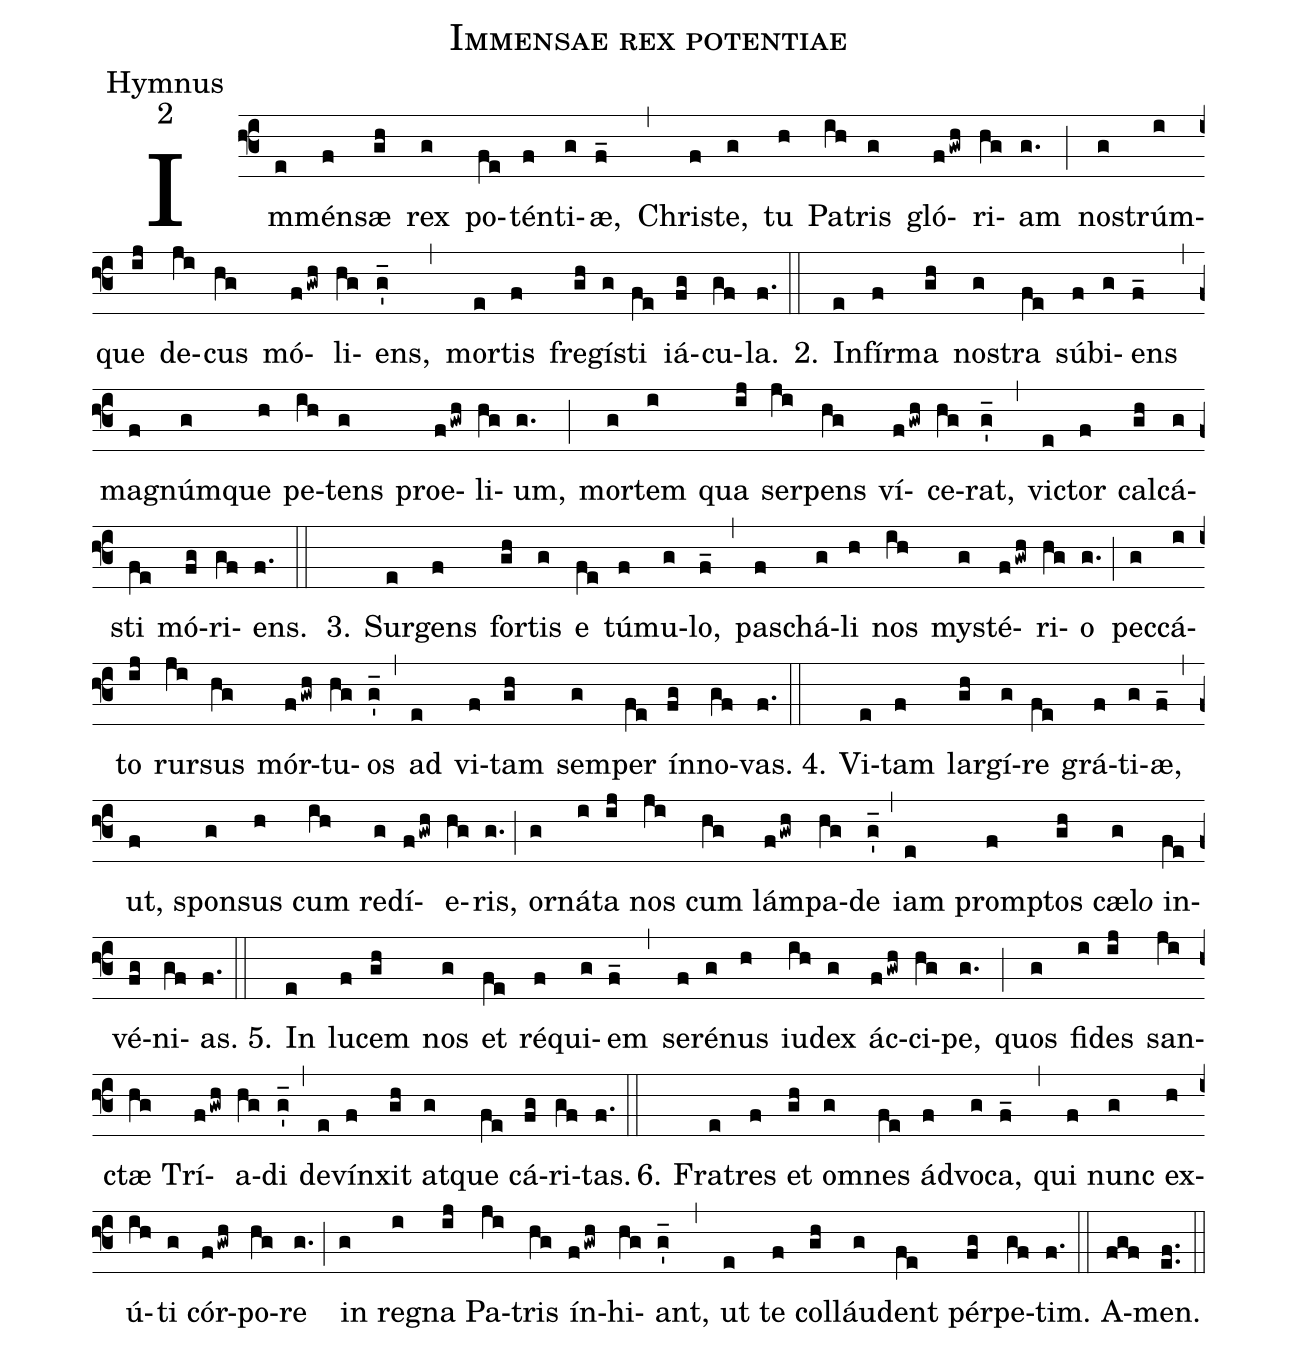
name:Immensae rex potentiae;
office-part:Hymnus;
mode:2;
%%
(f3)Im(e)mén(f)sæ(gh) rex(g) po(fe)tén(f)ti(g)æ,(f_) (,)
Chri(f)ste,(g) tu(h) Pa(ih)tris(g) gló(fgwh)ri(hg)am(g.) (;)
no(g)strúm(i)que(ij) de(ji)cus(hg) mó(fgwh)li(hg)ens,(g_') (,)
mor(e)tis(f) fre(gh)gí(g)sti(fe) iá(fg)cu(gf)la.(f.) (::)

2.() In(e)fír(f)ma(gh) no(g)stra(fe) súb(f)i(g)ens(f_) (,)
ma(f)gnúm(g)que(h) pe(ih)tens(g) proe(fgwh)li(hg)um,(g.) (;)
mor(g)tem(i) qua(ij) ser(ji)pens(hg) ví(fgwh)ce(hg)rat,(g_') (,)
vi(e)ctor(f) cal(gh)cá(g)sti(fe) mó(fg)ri(gf)ens.(f.) (::)

3.() Sur(e)gens(f) for(gh)tis(g) e(fe) tú(f)mu(g)lo,(f_) (,)
pas(f)chá(g)li(h) nos(ih) my(g)sté(fgwh)ri(hg)o(g.) (;)
pec(g)cá(i)to(ij) rur(ji)sus(hg) mór(fgwh)tu(hg)os(g_') (,)
ad(e) vi(f)tam(gh) sem(g)per(fe) ín(fg)no(gf)vas.(f.) (::)

4.() Vi(e)tam(f) lar(gh)gí(g)re(fe) grá(f)ti(g)æ,(f_) (,)
ut,(f) spon(g)sus(h) cum(ih) red(g)í(fgwh)e(hg)ris,(g.) (;)
or(g)ná(i)ta(ij) nos(ji) cum(hg) lám(fgwh)pa(hg)de(g_') (,)
iam(e) prom(f)ptos(gh) cæl<i>o</i>(g) in(fe)vé(fg)ni(gf)as.(f.) (::)

5.() In(e) lu(f)cem(gh) nos(g) et(fe) ré(f)qui(g)em(f_) (,)
se(f)ré(g)nus(h) iu(ih)dex(g) ác(fgwh)ci(hg)pe,(g.) (;)
quos(g) fi(i)des(ij) san(ji)ctæ(hg) Trí(fgwh)a(hg)di(g_') (,)
de(e)vín(f)xit(gh) at(g)que(fe) cá(fg)ri(gf)tas.(f.) (::)

6.() Fra(e)tres(f) et(gh) om(g)nes(fe) ád(f)vo(g)ca,(f_) (,)
qui(f) nunc(g) ex(h)ú(ih)ti(g) cór(fgwh)po(hg)re(g.) (;)
in(g) re(i)gna(ij) Pa(ji)tris(hg) ín(fgwh)hi(hg)ant,(g_') (,)
ut(e) te(f) col(gh)láu(g)dent(fe) pér(fg)pe(gf)tim.(f.) (::)
A(fgf)men.(ef..) (::)
